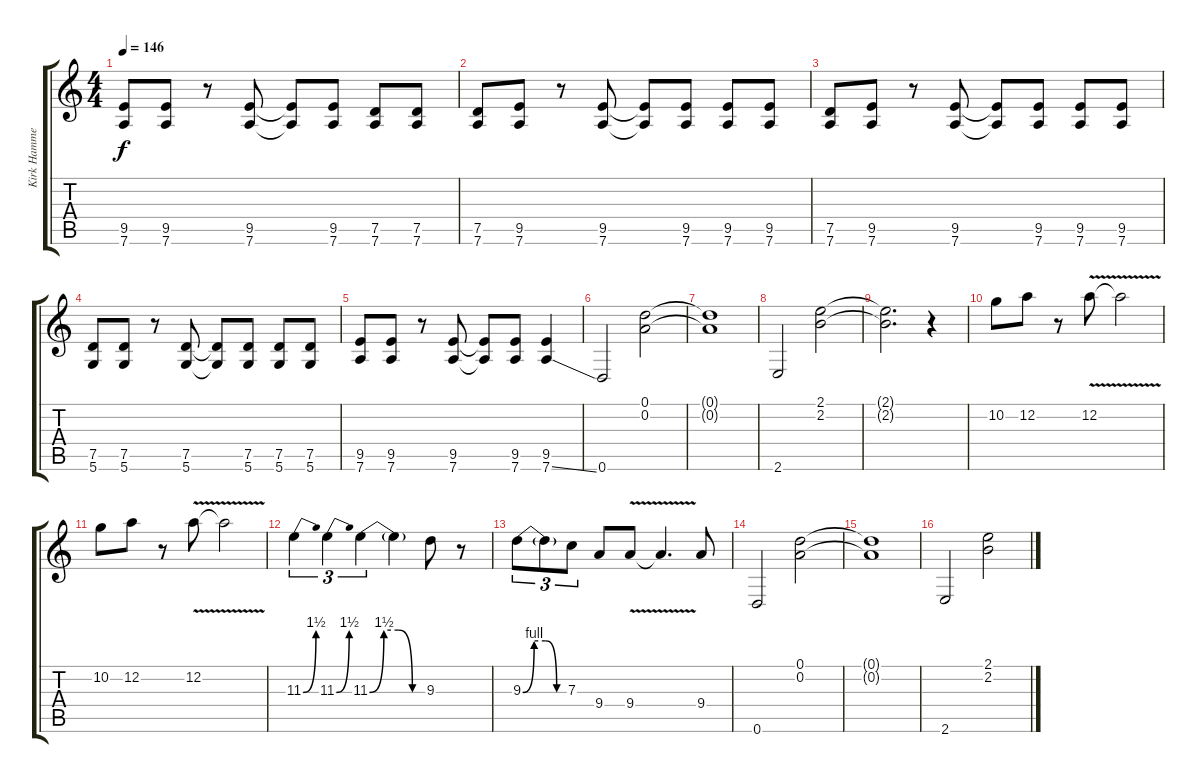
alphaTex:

\track ("Kirk Hammett" "Kirk Hamme") {instrument distortionguitar}
\staff {score tabs}
\tuning (D4 A3 F3 C3 G2 D2) {hide}
\ts (4 4)
\tempo 146
\clef g2
\ks c
(9.5 7.6).8{dy f} (9.5 7.6).8 r.8 (9.5 7.6).8 (9.5{t} 7.6{t}).8 (9.5 7.6).8 (7.5 7.6).8 (7.5 7.6).8 |
(7.5 7.6).8 (9.5 7.6).8 r.8 (9.5 7.6).8 (9.5{t} 7.6{t}).8 (9.5 7.6).8 (9.5 7.6).8 (9.5 7.6).8 |
(7.5 7.6).8 (9.5 7.6).8 r.8 (9.5 7.6).8 (9.5{t} 7.6{t}).8 (9.5 7.6).8 (9.5 7.6).8 (9.5 7.6).8 |
(7.5 5.6).8 (7.5 5.6).8 r.8 (7.5 5.6).8 (7.5{t} 5.6{t}).8 (7.5 5.6).8 (7.5 5.6).8 (7.5 5.6).8 |
(9.5 7.6).8 (9.5 7.6).8 r.8 (9.5 7.6).8 (9.5{t} 7.6{t}).8 (9.5 7.6).8 (9.5 7.6{ss}).4 |
0.6.2 (0.1 0.2).2 |
(0.1{t} 0.2{t}).1 |
2.6.2 (2.1 2.2).2 |
(2.1{t} 2.2{t}).2{d} r.4 |
10.2.8 12.2.8 r.8 12.2{v}.8 12.2{t}.2 |
10.2.8 12.2.8 r.8 12.2{v}.8 12.2{t}.2 |
11.3{be (bend 0 0 60 6)}.4{tu (3 2)} 11.3{be (bend 0 0 60 6)}.4{tu (3 2)} 11.3{be (custom 0 0 15 6 30 6 45 0 60 0)}.4{tu (3 2)} 11.3{t}.4 9.3.8 r.8 |
9.3{be (custom 0 0 15 4 30 4 45 0 60 0)}.8{tu (3 2)} 9.3{t}.8{tu (3 2)} 7.3.8{tu (3 2)} 9.4.8 9.4{v}.8 9.4{t}.4{d} 9.4.8 |
0.6.2 (0.1 0.2).2 |
(0.1{t} 0.2{t}).1 |
2.6.2 (2.1 2.2).2
